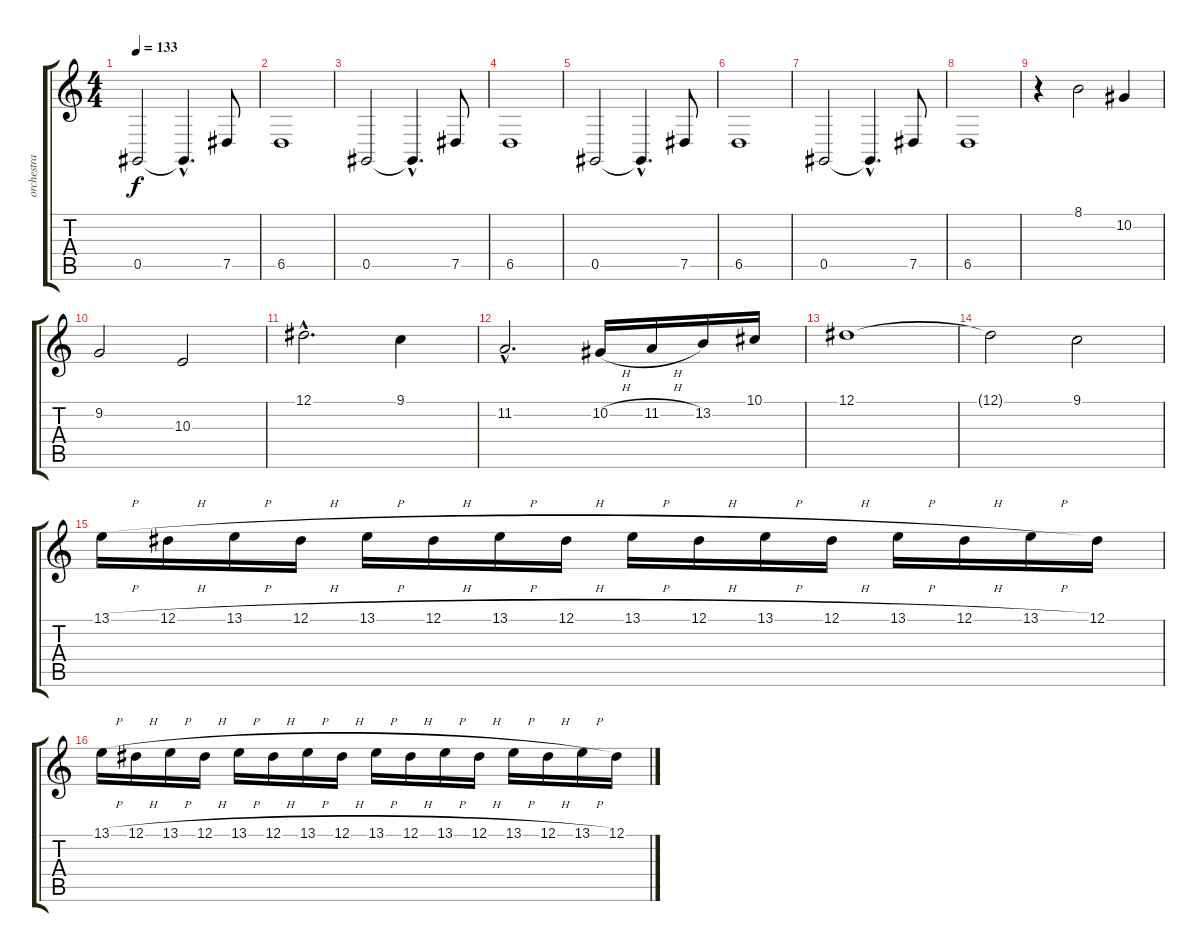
\track ("orchestra" "orchestra") {instrument stringensemble1}
\staff {score tabs}
\tuning (Eb4 Bb3 Gb3 Db3 Ab2 Eb2) {hide}
\ts (4 4)
\tempo 133
\clef g2
\ks c
0.5.2{dy f} 0.5{hac t}.4{d} 7.5.8 |
6.5.1 |
0.5.2 0.5{hac t}.4{d} 7.5.8 |
6.5.1 |
0.5.2 0.5{hac t}.4{d} 7.5.8 |
6.5.1 |
0.5.2 0.5{hac t}.4{d} 7.5.8 |
6.5.1 |
r.4 8.1.2 10.2.4 |
9.2.2 10.3.2 |
12.1{hac}.2{d} 9.1.4 |
11.2{hac}.2{d} 10.2{h}.16 11.2{h}.16 13.2.16 10.1.16 |
12.1.1 |
12.1{t}.2 9.1.2 |
13.1{h}.16 12.1{h}.16 13.1{h}.16 12.1{h}.16 13.1{h}.16 12.1{h}.16 13.1{h}.16 12.1{h}.16 13.1{h}.16 12.1{h}.16 13.1{h}.16 12.1{h}.16 13.1{h}.16 12.1{h}.16 13.1{h}.16 12.1.16 |
13.1{h}.16 12.1{h}.16 13.1{h}.16 12.1{h}.16 13.1{h}.16 12.1{h}.16 13.1{h}.16 12.1{h}.16 13.1{h}.16 12.1{h}.16 13.1{h}.16 12.1{h}.16 13.1{h}.16 12.1{h}.16 13.1{h}.16 12.1.16
